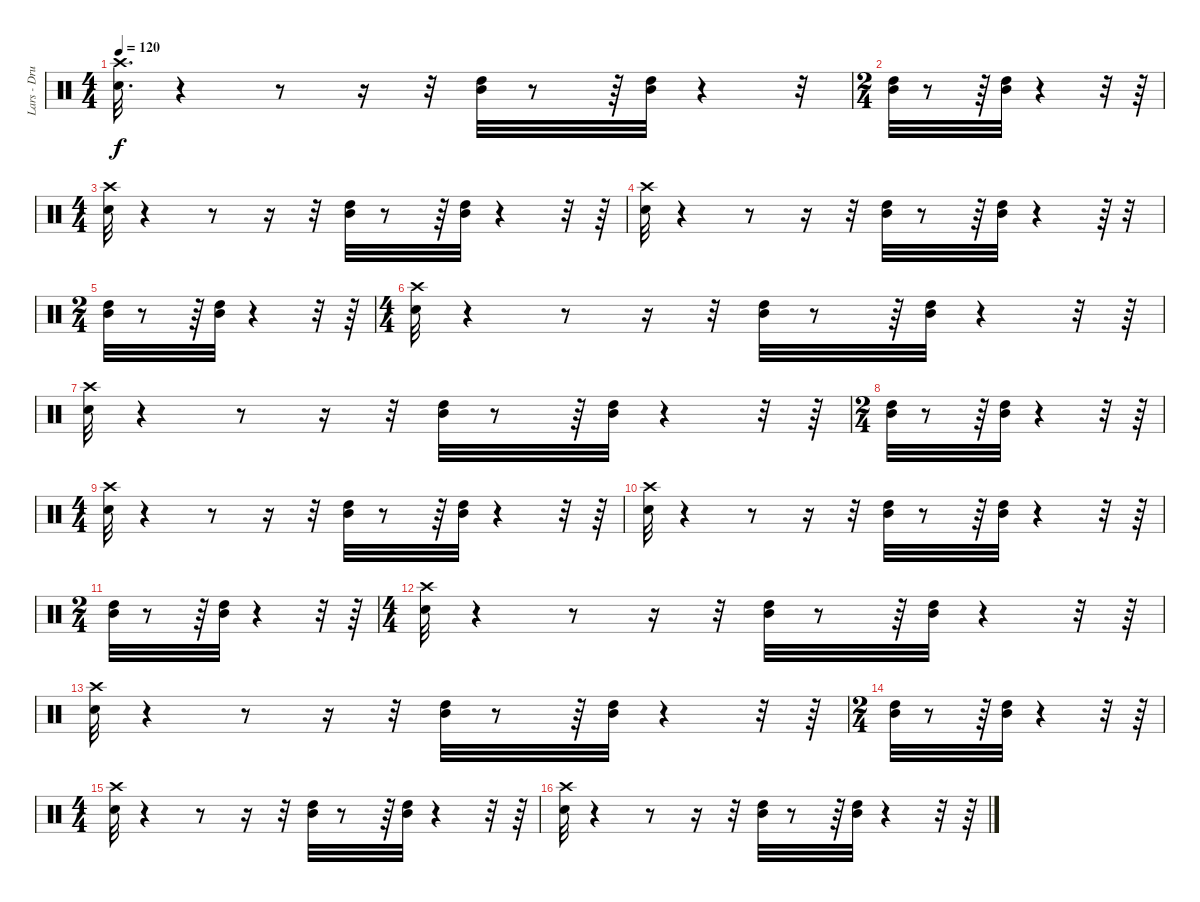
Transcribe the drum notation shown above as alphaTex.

\track ("Lars - Drums" "Lars - Dru") {instrument percussion}
\staff {score}
\articulation defaults
\ts (4 4)
\tempo 120
\clef neutral
\ks c
("Snare (hit) 2" "Crash high (hit)").32{d dy f} r.4 r.8 r.16 r.32 ("Mid Tom (hit)" "High Tom (hit)").32 r.8 r.64 ("Mid Tom (hit)" "High Tom (hit)").32 r.4 r.32 |
\ts (2 4)
("Mid Tom (hit)" "High Tom (hit)").32 r.8 r.64 ("Mid Tom (hit)" "High Tom (hit)").32 r.4 r.32 r.64 |
\ts (4 4)
("Snare (hit) 2" "Crash high (hit)").32 r.4 r.8 r.16 r.32 ("Mid Tom (hit)" "High Tom (hit)").32 r.8 r.64 ("Mid Tom (hit)" "High Tom (hit)").32 r.4 r.32 r.64 |
("Snare (hit) 2" "Crash high (hit)").32 r.4 r.8 r.16 r.32 ("Mid Tom (hit)" "High Tom (hit)").32 r.8 r.64 ("Mid Tom (hit)" "High Tom (hit)").32 r.4 r.64 r.32 |
\ts (2 4)
("Mid Tom (hit)" "High Tom (hit)").32 r.8 r.64 ("Mid Tom (hit)" "High Tom (hit)").32 r.4 r.32 r.64 |
\ts (4 4)
("Snare (hit) 2" "Crash high (hit)").32 r.4 r.8 r.16 r.32 ("Mid Tom (hit)" "High Tom (hit)").32 r.8 r.64 ("Mid Tom (hit)" "High Tom (hit)").32 r.4 r.32 r.64 |
("Snare (hit) 2" "Crash high (hit)").32 r.4 r.8 r.16 r.32 ("Mid Tom (hit)" "High Tom (hit)").32 r.8 r.64 ("Mid Tom (hit)" "High Tom (hit)").32 r.4 r.32 r.64 |
\ts (2 4)
("Mid Tom (hit)" "High Tom (hit)").32 r.8 r.64 ("Mid Tom (hit)" "High Tom (hit)").32 r.4 r.32 r.64 |
\ts (4 4)
("Snare (hit) 2" "Crash high (hit)").32 r.4 r.8 r.16 r.32 ("Mid Tom (hit)" "High Tom (hit)").32 r.8 r.64 ("Mid Tom (hit)" "High Tom (hit)").32 r.4 r.32 r.64 |
("Snare (hit) 2" "Crash high (hit)").32 r.4 r.8 r.16 r.32 ("Mid Tom (hit)" "High Tom (hit)").32 r.8 r.64 ("Mid Tom (hit)" "High Tom (hit)").32 r.4 r.32 r.64 |
\ts (2 4)
("Mid Tom (hit)" "High Tom (hit)").32 r.8 r.64 ("Mid Tom (hit)" "High Tom (hit)").32 r.4 r.32 r.64 |
\ts (4 4)
("Snare (hit) 2" "Crash high (hit)").32 r.4 r.8 r.16 r.32 ("Mid Tom (hit)" "High Tom (hit)").32 r.8 r.64 ("Mid Tom (hit)" "High Tom (hit)").32 r.4 r.32 r.64 |
("Snare (hit) 2" "Crash high (hit)").32 r.4 r.8 r.16 r.32 ("Mid Tom (hit)" "High Tom (hit)").32 r.8 r.64 ("Mid Tom (hit)" "High Tom (hit)").32 r.4 r.32 r.64 |
\ts (2 4)
("Mid Tom (hit)" "High Tom (hit)").32 r.8 r.64 ("Mid Tom (hit)" "High Tom (hit)").32 r.4 r.32 r.64 |
\ts (4 4)
("Snare (hit) 2" "Crash high (hit)").32 r.4 r.8 r.16 r.32 ("Mid Tom (hit)" "High Tom (hit)").32 r.8 r.64 ("Mid Tom (hit)" "High Tom (hit)").32 r.4 r.32 r.64 |
("Snare (hit) 2" "Crash high (hit)").32 r.4 r.8 r.16 r.32 ("Mid Tom (hit)" "High Tom (hit)").32 r.8 r.64 ("Mid Tom (hit)" "High Tom (hit)").32 r.4 r.32 r.64
